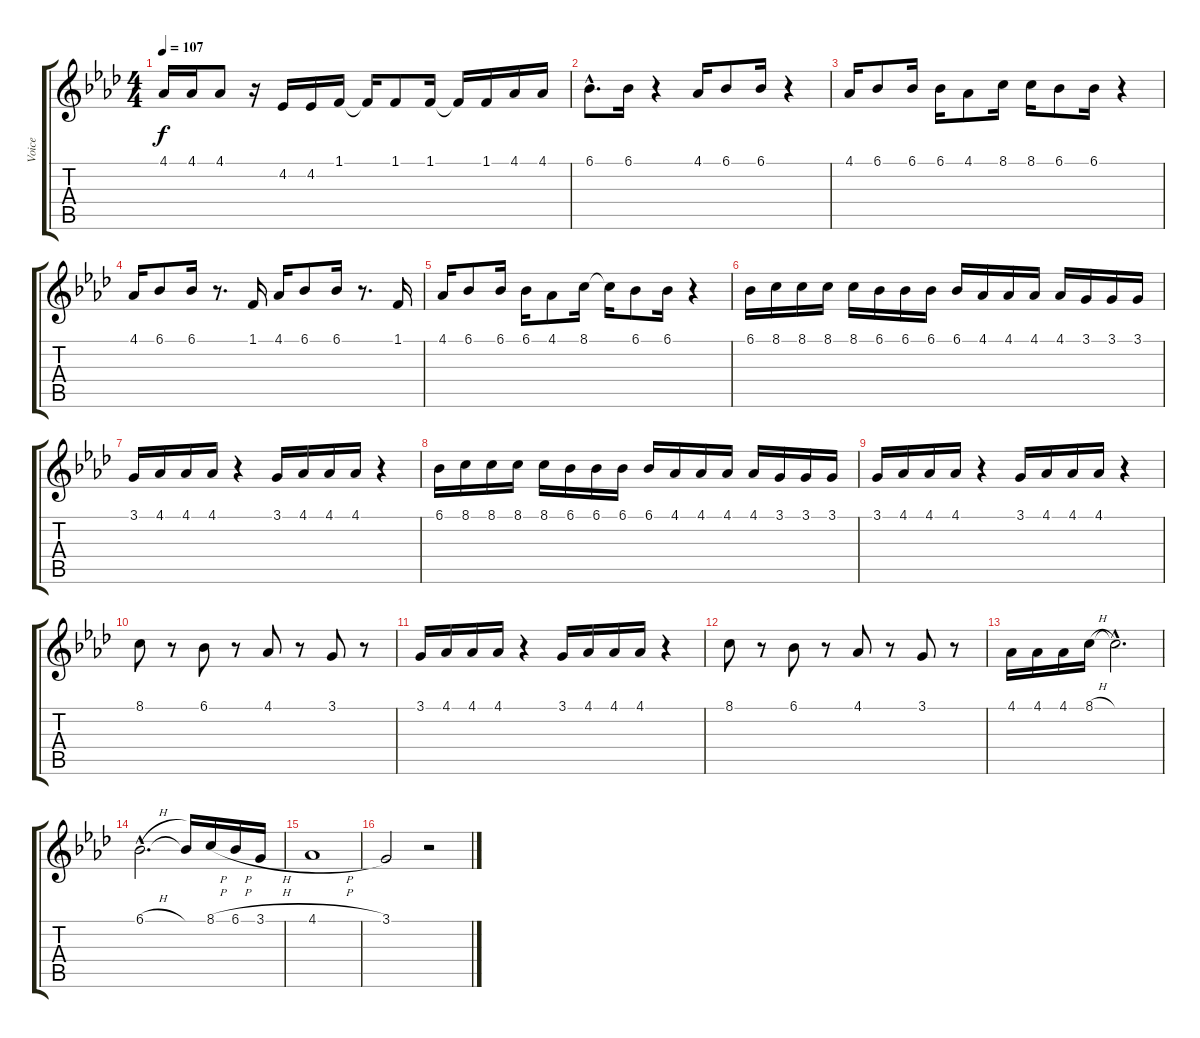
\track ("Voice" "Voice") {instrument lead6voice}
\staff {score tabs}
\tuning (E4 B3 G3 D3 A2 E2) {hide}
\ts (4 4)
\tempo 107
\clef g2
\ks ab
4.1.16{dy f} 4.1.16 4.1.8 r.16 4.2.16 4.2.16 1.1.16 1.1{t}.16 1.1.8 1.1.16 1.1{t}.16 1.1.16 4.1.16 4.1.16 |
6.1{hac}.8{d} 6.1.16 r.4 4.1.16 6.1.8 6.1.16 r.4 |
4.1.16 6.1.8 6.1.16 6.1.16 4.1.8 8.1.16 8.1.16 6.1.8 6.1.16 r.4 |
4.1.16 6.1.8 6.1.16 r.8{d} 1.1.16 4.1.16 6.1.8 6.1.16 r.8{d} 1.1.16 |
4.1.16 6.1.8 6.1.16 6.1.16 4.1.8 8.1.16 8.1{t}.16 6.1.8 6.1.16 r.4 |
6.1.16 8.1.16 8.1.16 8.1.16 8.1.16 6.1.16 6.1.16 6.1.16 6.1.16 4.1.16 4.1.16 4.1.16 4.1.16 3.1.16 3.1.16 3.1.16 |
3.1.16 4.1.16 4.1.16 4.1.16 r.4 3.1.16 4.1.16 4.1.16 4.1.16 r.4 |
6.1.16 8.1.16 8.1.16 8.1.16 8.1.16 6.1.16 6.1.16 6.1.16 6.1.16 4.1.16 4.1.16 4.1.16 4.1.16 3.1.16 3.1.16 3.1.16 |
3.1.16 4.1.16 4.1.16 4.1.16 r.4 3.1.16 4.1.16 4.1.16 4.1.16 r.4 |
8.1.8 r.8 6.1.8 r.8 4.1.8 r.8 3.1.8 r.8 |
3.1.16 4.1.16 4.1.16 4.1.16 r.4 3.1.16 4.1.16 4.1.16 4.1.16 r.4 |
8.1.8 r.8 6.1.8 r.8 4.1.8 r.8 3.1.8 r.8 |
4.1.16 4.1.16 4.1.16 8.1{h}.16 8.1{hac t}.2{d} |
6.1{h hac}.2{d} 6.1{t}.16 8.1{h}.16 6.1{h}.16 3.1{h}.16 |
4.1{h}.1 |
3.1.2 r.2
